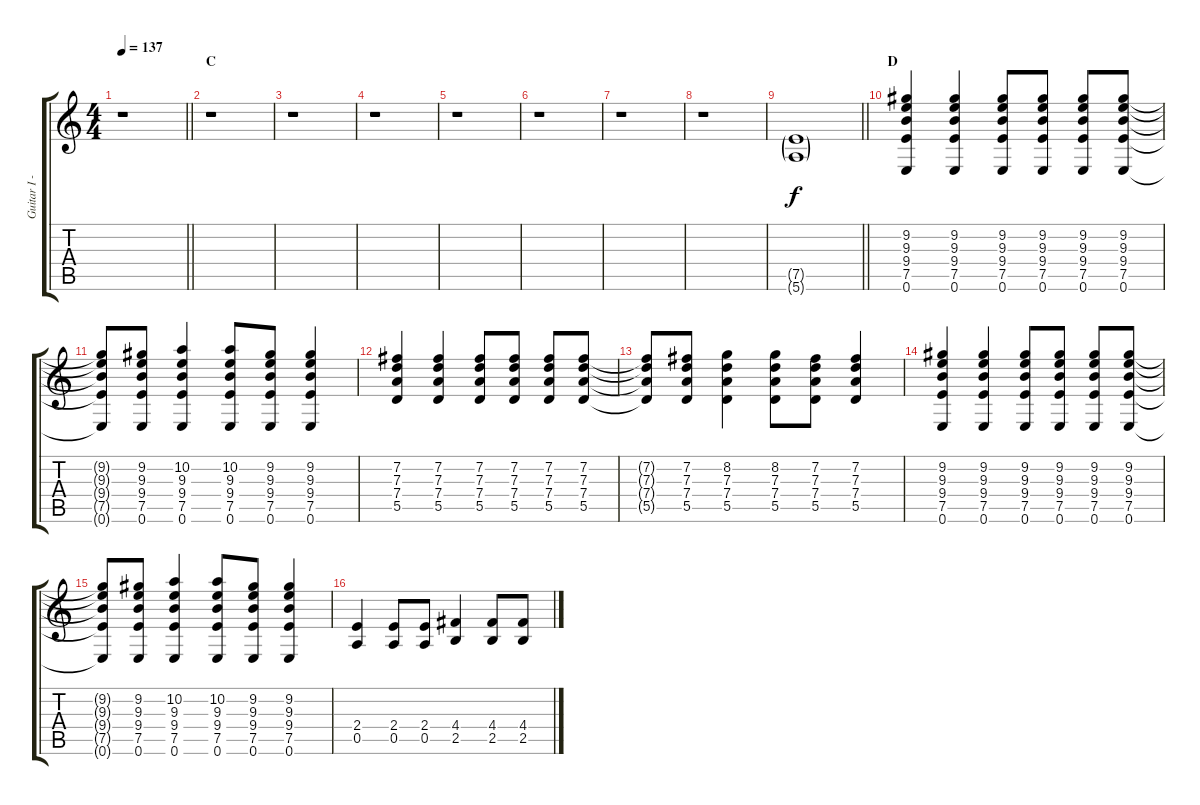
\track ("Guitar I - Gotoh" "Guitar I -") {instrument distortionguitar}
\staff {score tabs}
\tuning (E4 B3 G3 D3 A2 E2) {hide}
\ts (4 4)
\tempo 137
\clef g2
\barLineRight lightlight
\ks c
r.1{dy f} |
\section ("" "C")
r.1 |
r.1 |
r.1 |
r.1 |
r.1 |
r.1 |
r.1 |
\barLineRight lightlight
(7.5{g} 5.6{g}).1 |
\section ("" "D")
(9.2 9.3 9.4 7.5 0.6).4 (9.2 9.3 9.4 7.5 0.6).4 (9.2 9.3 9.4 7.5 0.6).8 (9.2 9.3 9.4 7.5 0.6).8 (9.2 9.3 9.4 7.5 0.6).8 (9.2 9.3 9.4 7.5 0.6).8 |
(9.2{t} 9.3{t} 9.4{t} 7.5{t} 0.6{t}).8 (9.2 9.3 9.4 7.5 0.6).8 (10.2 9.3 9.4 7.5 0.6).4 (10.2 9.3 9.4 7.5 0.6).8 (9.2 9.3 9.4 7.5 0.6).8 (9.2 9.3 9.4 7.5 0.6).4 |
(7.2 7.3 7.4 5.5).4 (7.2 7.3 7.4 5.5).4 (7.2 7.3 7.4 5.5).8 (7.2 7.3 7.4 5.5).8 (7.2 7.3 7.4 5.5).8 (7.2 7.3 7.4 5.5).8 |
(7.2{t} 7.3{t} 7.4{t} 5.5{t}).8 (7.2 7.3 7.4 5.5).8 (8.2 7.3 7.4 5.5).4 (8.2 7.3 7.4 5.5).8 (7.2 7.3 7.4 5.5).8 (7.2 7.3 7.4 5.5).4 |
(9.2 9.3 9.4 7.5 0.6).4 (9.2 9.3 9.4 7.5 0.6).4 (9.2 9.3 9.4 7.5 0.6).8 (9.2 9.3 9.4 7.5 0.6).8 (9.2 9.3 9.4 7.5 0.6).8 (9.2 9.3 9.4 7.5 0.6).8 |
(9.2{t} 9.3{t} 9.4{t} 7.5{t} 0.6{t}).8 (9.2 9.3 9.4 7.5 0.6).8 (10.2 9.3 9.4 7.5 0.6).4 (10.2 9.3 9.4 7.5 0.6).8 (9.2 9.3 9.4 7.5 0.6).8 (9.2 9.3 9.4 7.5 0.6).4 |
(2.4 0.5).4 (2.4 0.5).8 (2.4 0.5).8 (4.4 2.5).4 (4.4 2.5).8 (4.4 2.5).8
